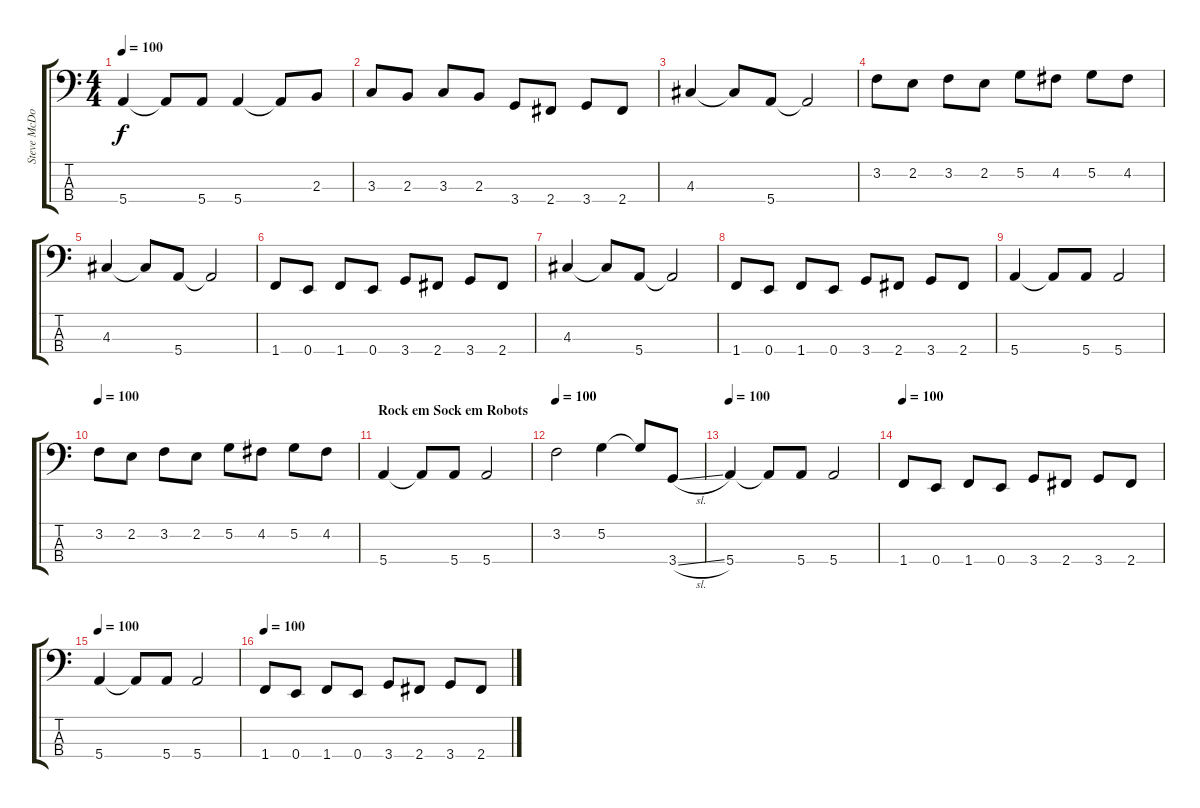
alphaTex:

\track ("Steve McDonald (Bass)" "Steve McDo") {instrument electricbasspick}
\staff {score tabs}
\tuning (G2 D2 A1 E1) {hide}
\ts (4 4)
\tempo 100
\clef f4
\ks c
5.4.4{dy f} 5.4{t}.8 5.4.8 5.4.4 5.4{t}.8 2.3.8 |
3.3.8 2.3.8 3.3.8 2.3.8 3.4.8 2.4.8 3.4.8 2.4.8 |
4.3.4 4.3{t}.8 5.4.8 5.4{t}.2 |
3.2.8 2.2.8 3.2.8 2.2.8 5.2.8 4.2.8 5.2.8 4.2.8 |
4.3.4 4.3{t}.8 5.4.8 5.4{t}.2 |
1.4.8 0.4.8 1.4.8 0.4.8 3.4.8 2.4.8 3.4.8 2.4.8 |
4.3.4 4.3{t}.8 5.4.8 5.4{t}.2 |
1.4.8 0.4.8 1.4.8 0.4.8 3.4.8 2.4.8 3.4.8 2.4.8 |
5.4.4 5.4{t}.8 5.4.8 5.4.2 |
\tempo 100
3.2.8 2.2.8 3.2.8 2.2.8 5.2.8 4.2.8 5.2.8 4.2.8 |
\section ("" "Rock em Sock em Robots")
5.4.4 5.4{t}.8 5.4.8 5.4.2 |
\tempo 100
3.2.2 5.2.4 5.2{t}.8 3.4{sl}.8 |
\tempo 100
5.4.4 5.4{t}.8 5.4.8 5.4.2 |
\tempo 100
1.4.8 0.4.8 1.4.8 0.4.8 3.4.8 2.4.8 3.4.8 2.4.8 |
\tempo 100
5.4.4 5.4{t}.8 5.4.8 5.4.2 |
\tempo 100
1.4.8 0.4.8 1.4.8 0.4.8 3.4.8 2.4.8 3.4.8 2.4.8
